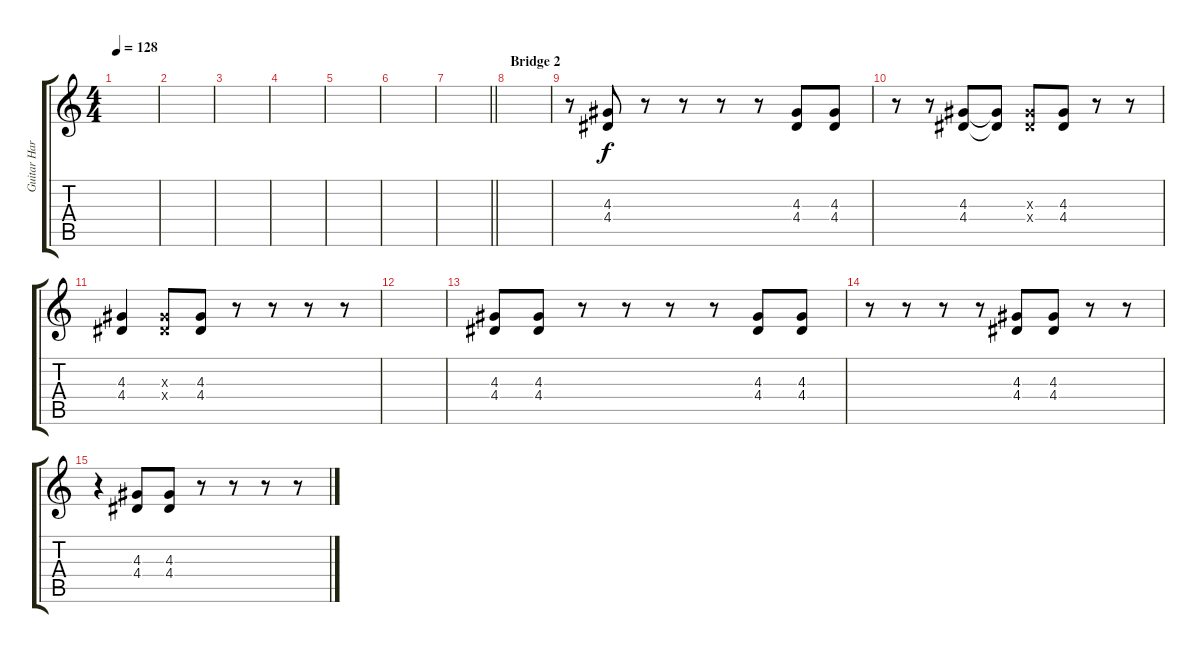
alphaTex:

\track ("Guitar Harmonics (ignore)" "Guitar Har") {instrument guitarharmonics}
\staff {score tabs}
\tuning (Db4 Ab3 E3 B2 Gb2 Db2) {hide}
\ts (4 4)
\tempo 128
\clef g2
\ks c
|
|
|
|
|
|
\barLineRight lightlight
|
\section ("" "Bridge 2")
|
r.8 (4.3 4.4).8 r.8 r.8 r.8 r.8 (4.3 4.4).8 (4.3 4.4).8 |
r.8 r.8 (4.3 4.4).8 (4.3{t} 4.4{t}).8 (4.3{x} 4.4{x}).8 (4.3 4.4).8 r.8 r.8 |
(4.3 4.4).4 (4.3{x} 4.4{x}).8 (4.3 4.4).8 r.8 r.8 r.8 r.8 |
|
(4.3 4.4).8 (4.3 4.4).8 r.8 r.8 r.8 r.8 (4.3 4.4).8 (4.3 4.4).8 |
r.8 r.8 r.8 r.8 (4.3 4.4).8 (4.3 4.4).8 r.8 r.8 |
r.4 (4.3 4.4).8 (4.3 4.4).8 r.8 r.8 r.8 r.8
